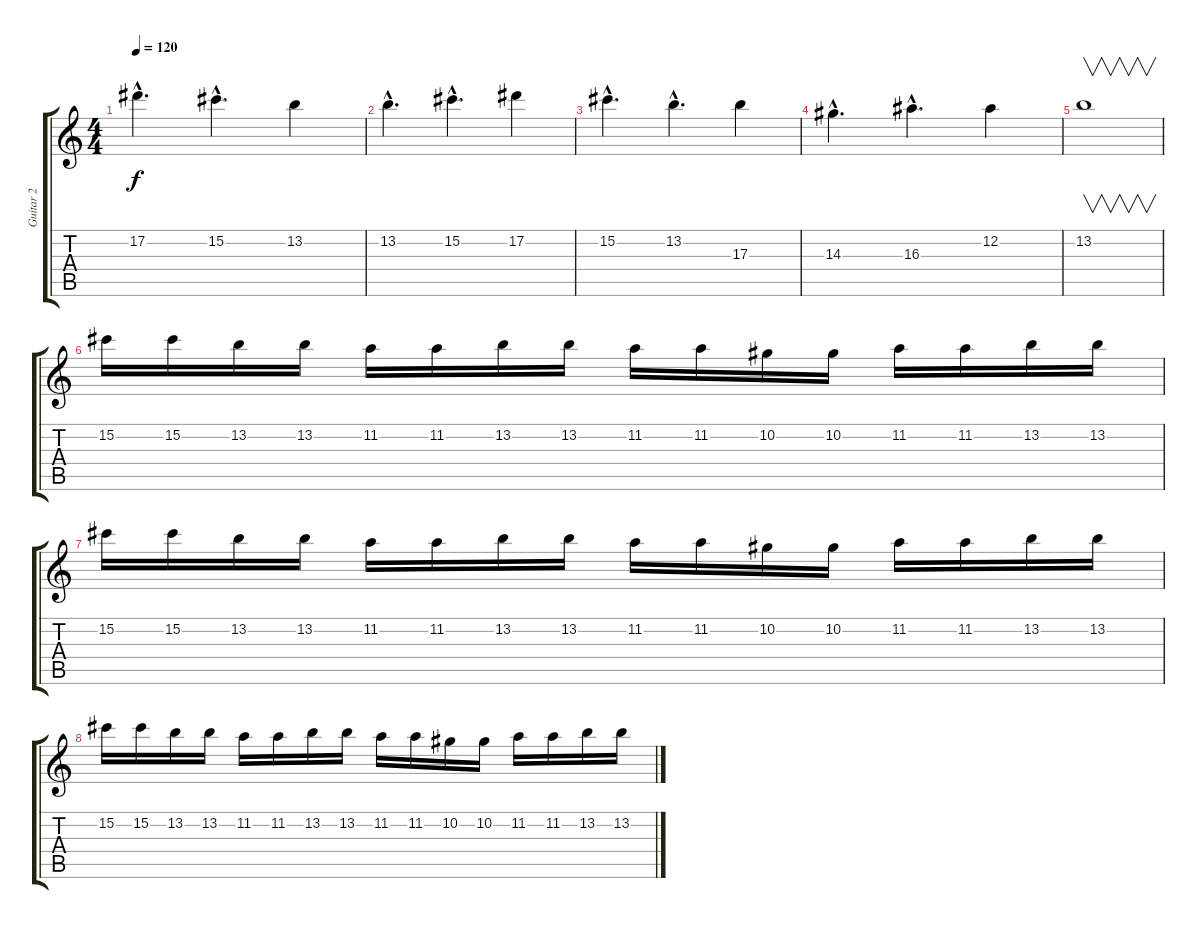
\track ("Guitar 2" "Guitar 2") {instrument distortionguitar}
\staff {score tabs}
\tuning (Eb4 Bb3 Gb3 Db3 Ab2 Eb2) {hide}
\ts (4 4)
\tempo 120
\clef g2
\ks c
17.2{hac}.4{d dy f} 15.2{hac}.4{d} 13.2.4 |
13.2{hac}.4{d} 15.2{hac}.4{d} 17.2.4 |
15.2{hac}.4{d} 13.2{hac}.4{d} 17.3.4 |
14.3{hac}.4{d} 16.3{hac}.4{d} 12.2.4 |
13.2.1{v} |
15.2.16 15.2.16 13.2.16 13.2.16 11.2.16 11.2.16 13.2.16 13.2.16 11.2.16 11.2.16 10.2.16 10.2.16 11.2.16 11.2.16 13.2.16 13.2.16 |
15.2.16 15.2.16 13.2.16 13.2.16 11.2.16 11.2.16 13.2.16 13.2.16 11.2.16 11.2.16 10.2.16 10.2.16 11.2.16 11.2.16 13.2.16 13.2.16 |
15.2.16 15.2.16 13.2.16 13.2.16 11.2.16 11.2.16 13.2.16 13.2.16 11.2.16 11.2.16 10.2.16 10.2.16 11.2.16 11.2.16 13.2.16 13.2.16
